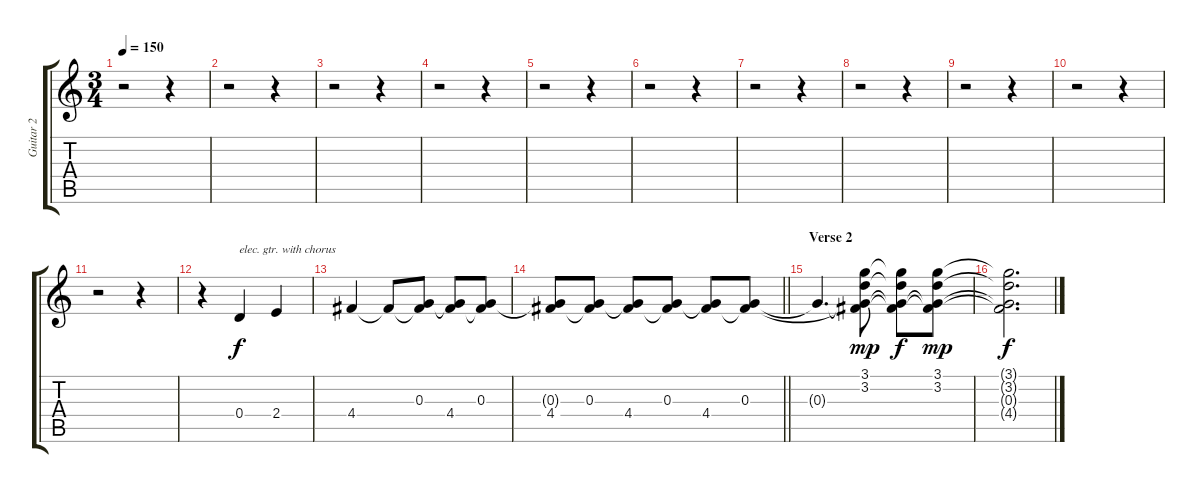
\track ("Guitar 2" "Guitar 2") {instrument acousticguitarsteel}
\staff {score tabs}
\tuning (E4 B3 G3 D3 A2 E2) {hide}
\ts (3 4)
\tempo 150
\clef g2
\ks c
r.2{dy mp} r.4 |
r.2 r.4 |
r.2 r.4 |
r.2 r.4 |
r.2 r.4 |
r.2 r.4 |
r.2 r.4 |
r.2 r.4 |
r.2 r.4 |
r.2 r.4 |
r.2 r.4 |
r.4 0.4.4{txt "elec. gtr. with chorus" dy f volume 10 instrument electricguitarclean} 2.4.4 |
4.4.4 4.4{t}.8 (0.3 4.4{t}).8 (0.3{t} 4.4).8 (0.3 4.4{t}).8 |
\barLineRight lightlight
(0.3{t} 4.4).8 (0.3 4.4{t}).8 (0.3{t} 4.4).8 (0.3 4.4{t}).8 (0.3{t} 4.4).8 (0.3 4.4{t}).8 |
\section ("" "Verse 2")
0.3{t}.4{d} (3.1 3.2 0.3{t} 4.4{t}).8{dy mp} (3.1{t} 3.2{t} 0.3{t} 4.4{t}).8{dy f} (3.1 3.2 0.3{t} 4.4{t}).8{dy mp} |
(3.1{t} 3.2{t} 0.3{t} 4.4{t}).2{d dy f}
